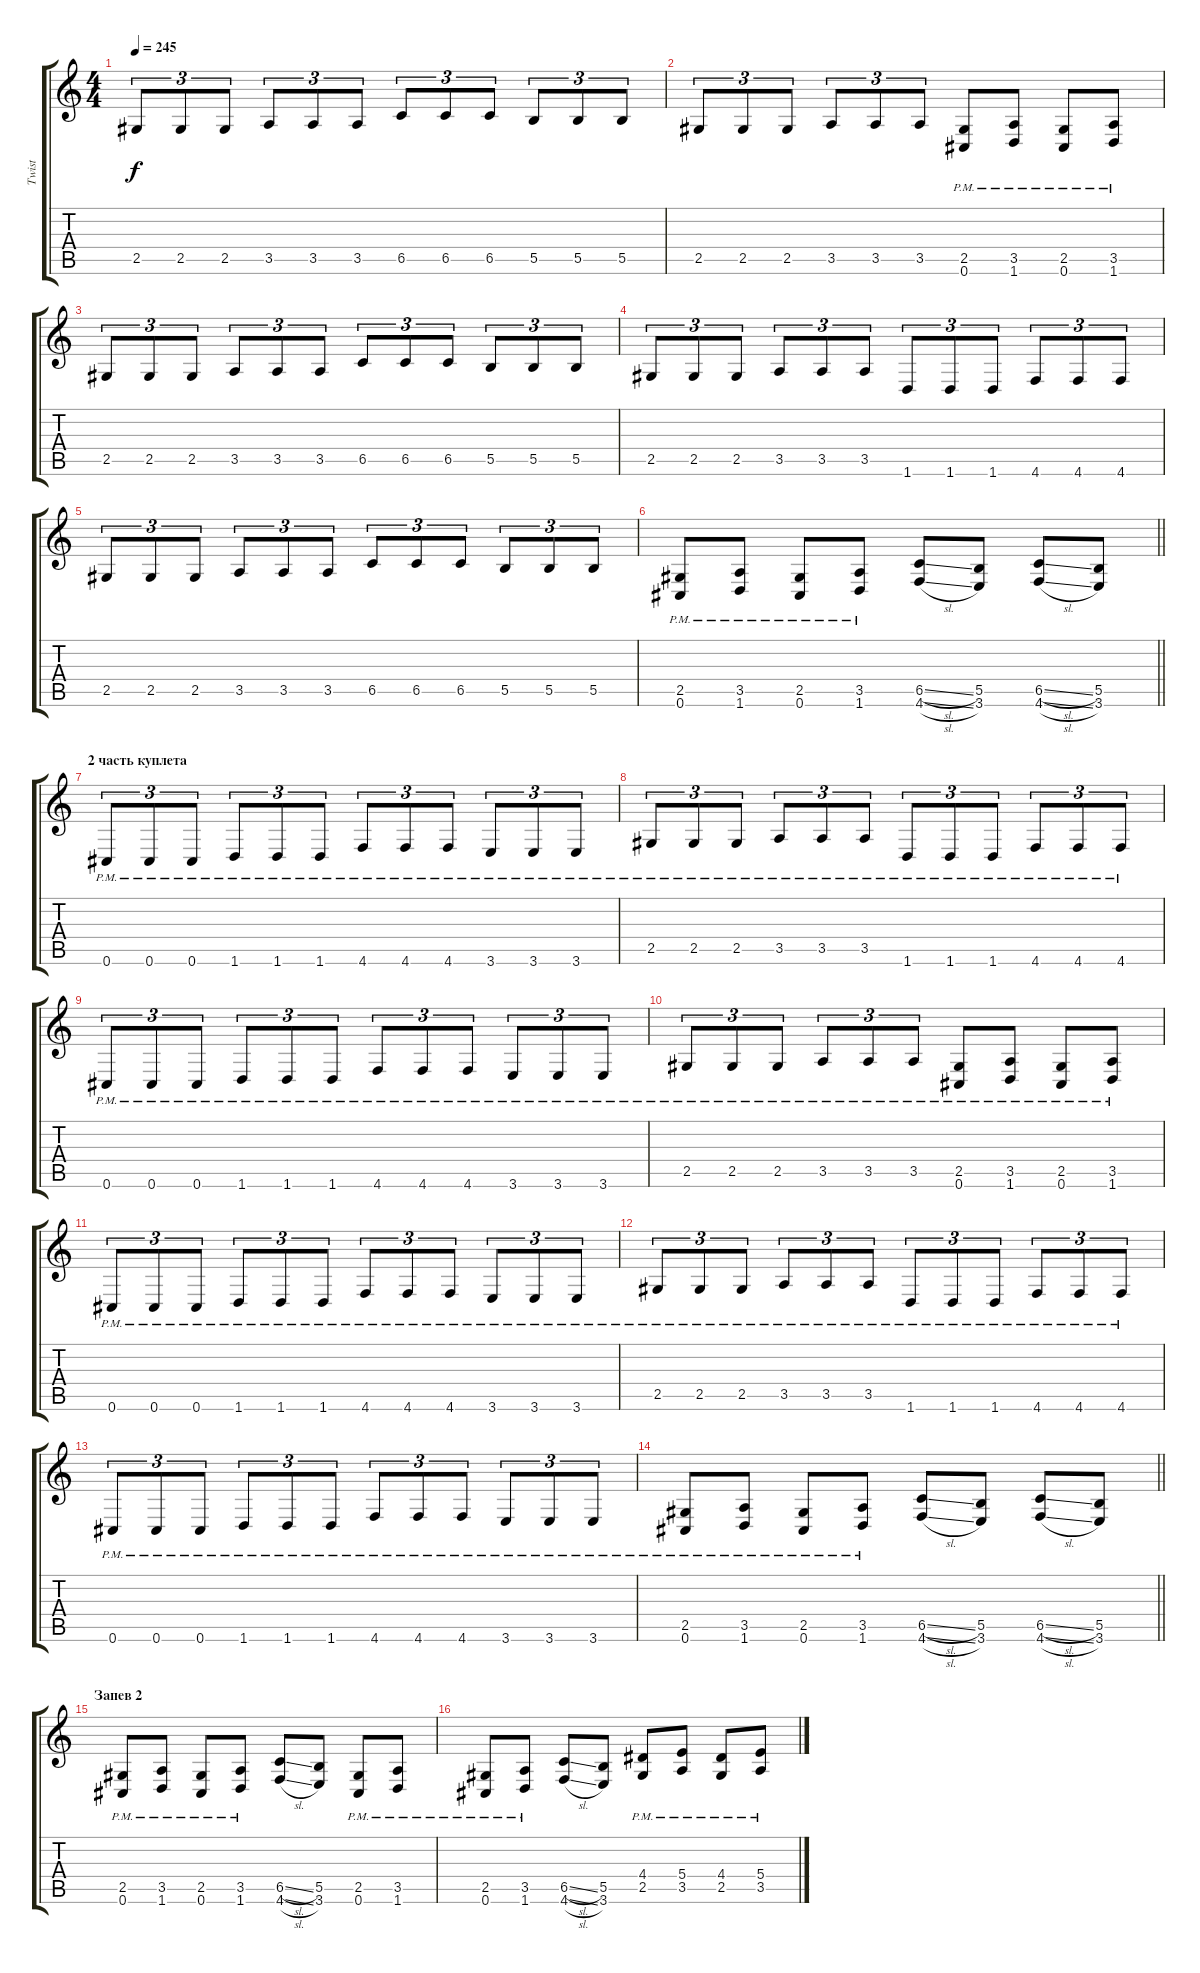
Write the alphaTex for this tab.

\track ("Twist" "Twist") {instrument distortionguitar}
\staff {score tabs}
\tuning (Db4 Ab3 E3 B2 Gb2 Db2) {hide}
\ts (4 4)
\tempo 245
\clef g2
\ks c
2.5.8{tu (3 2) dy f} 2.5.8{tu (3 2)} 2.5.8{tu (3 2)} 3.5.8{tu (3 2)} 3.5.8{tu (3 2)} 3.5.8{tu (3 2)} 6.5.8{tu (3 2)} 6.5.8{tu (3 2)} 6.5.8{tu (3 2)} 5.5.8{tu (3 2)} 5.5.8{tu (3 2)} 5.5.8{tu (3 2)} |
2.5.8{tu (3 2)} 2.5.8{tu (3 2)} 2.5.8{tu (3 2)} 3.5.8{tu (3 2)} 3.5.8{tu (3 2)} 3.5.8{tu (3 2)} (2.5{pm} 0.6{pm}).8 (3.5{pm} 1.6{pm}).8 (2.5{pm} 0.6{pm}).8 (3.5{pm} 1.6{pm}).8 |
2.5.8{tu (3 2)} 2.5.8{tu (3 2)} 2.5.8{tu (3 2)} 3.5.8{tu (3 2)} 3.5.8{tu (3 2)} 3.5.8{tu (3 2)} 6.5.8{tu (3 2)} 6.5.8{tu (3 2)} 6.5.8{tu (3 2)} 5.5.8{tu (3 2)} 5.5.8{tu (3 2)} 5.5.8{tu (3 2)} |
2.5.8{tu (3 2)} 2.5.8{tu (3 2)} 2.5.8{tu (3 2)} 3.5.8{tu (3 2)} 3.5.8{tu (3 2)} 3.5.8{tu (3 2)} 1.6.8{tu (3 2)} 1.6.8{tu (3 2)} 1.6.8{tu (3 2)} 4.6.8{tu (3 2)} 4.6.8{tu (3 2)} 4.6.8{tu (3 2)} |
2.5.8{tu (3 2)} 2.5.8{tu (3 2)} 2.5.8{tu (3 2)} 3.5.8{tu (3 2)} 3.5.8{tu (3 2)} 3.5.8{tu (3 2)} 6.5.8{tu (3 2)} 6.5.8{tu (3 2)} 6.5.8{tu (3 2)} 5.5.8{tu (3 2)} 5.5.8{tu (3 2)} 5.5.8{tu (3 2)} |
\barLineRight lightlight
(2.5{pm} 0.6{pm}).8 (3.5{pm} 1.6{pm}).8 (2.5{pm} 0.6{pm}).8 (3.5{pm} 1.6{pm}).8 (6.5{sl} 4.6{sl}).8 (5.5 3.6).8 (6.5{sl} 4.6{sl}).8 (5.5 3.6).8 |
\section ("" "2 часть куплета")
0.6{pm}.8{tu (3 2)} 0.6{pm}.8{tu (3 2)} 0.6{pm}.8{tu (3 2)} 1.6{pm}.8{tu (3 2)} 1.6{pm}.8{tu (3 2)} 1.6{pm}.8{tu (3 2)} 4.6{pm}.8{tu (3 2)} 4.6{pm}.8{tu (3 2)} 4.6{pm}.8{tu (3 2)} 3.6{pm}.8{tu (3 2)} 3.6{pm}.8{tu (3 2)} 3.6{pm}.8{tu (3 2)} |
2.5{pm}.8{tu (3 2)} 2.5{pm}.8{tu (3 2)} 2.5{pm}.8{tu (3 2)} 3.5{pm}.8{tu (3 2)} 3.5{pm}.8{tu (3 2)} 3.5{pm}.8{tu (3 2)} 1.6{pm}.8{tu (3 2)} 1.6{pm}.8{tu (3 2)} 1.6{pm}.8{tu (3 2)} 4.6{pm}.8{tu (3 2)} 4.6{pm}.8{tu (3 2)} 4.6{pm}.8{tu (3 2)} |
0.6{pm}.8{tu (3 2)} 0.6{pm}.8{tu (3 2)} 0.6{pm}.8{tu (3 2)} 1.6{pm}.8{tu (3 2)} 1.6{pm}.8{tu (3 2)} 1.6{pm}.8{tu (3 2)} 4.6{pm}.8{tu (3 2)} 4.6{pm}.8{tu (3 2)} 4.6{pm}.8{tu (3 2)} 3.6{pm}.8{tu (3 2)} 3.6{pm}.8{tu (3 2)} 3.6{pm}.8{tu (3 2)} |
2.5{pm}.8{tu (3 2)} 2.5{pm}.8{tu (3 2)} 2.5{pm}.8{tu (3 2)} 3.5{pm}.8{tu (3 2)} 3.5{pm}.8{tu (3 2)} 3.5{pm}.8{tu (3 2)} (2.5{pm} 0.6{pm}).8 (3.5{pm} 1.6{pm}).8 (2.5{pm} 0.6{pm}).8 (3.5{pm} 1.6{pm}).8 |
0.6{pm}.8{tu (3 2)} 0.6{pm}.8{tu (3 2)} 0.6{pm}.8{tu (3 2)} 1.6{pm}.8{tu (3 2)} 1.6{pm}.8{tu (3 2)} 1.6{pm}.8{tu (3 2)} 4.6{pm}.8{tu (3 2)} 4.6{pm}.8{tu (3 2)} 4.6{pm}.8{tu (3 2)} 3.6{pm}.8{tu (3 2)} 3.6{pm}.8{tu (3 2)} 3.6{pm}.8{tu (3 2)} |
2.5{pm}.8{tu (3 2)} 2.5{pm}.8{tu (3 2)} 2.5{pm}.8{tu (3 2)} 3.5{pm}.8{tu (3 2)} 3.5{pm}.8{tu (3 2)} 3.5{pm}.8{tu (3 2)} 1.6{pm}.8{tu (3 2)} 1.6{pm}.8{tu (3 2)} 1.6{pm}.8{tu (3 2)} 4.6{pm}.8{tu (3 2)} 4.6{pm}.8{tu (3 2)} 4.6{pm}.8{tu (3 2)} |
0.6{pm}.8{tu (3 2)} 0.6{pm}.8{tu (3 2)} 0.6{pm}.8{tu (3 2)} 1.6{pm}.8{tu (3 2)} 1.6{pm}.8{tu (3 2)} 1.6{pm}.8{tu (3 2)} 4.6{pm}.8{tu (3 2)} 4.6{pm}.8{tu (3 2)} 4.6{pm}.8{tu (3 2)} 3.6{pm}.8{tu (3 2)} 3.6{pm}.8{tu (3 2)} 3.6{pm}.8{tu (3 2)} |
\barLineRight lightlight
(2.5{pm} 0.6{pm}).8 (3.5{pm} 1.6{pm}).8 (2.5{pm} 0.6{pm}).8 (3.5{pm} 1.6{pm}).8 (6.5{sl} 4.6{sl}).8 (5.5 3.6).8 (6.5{sl} 4.6{sl}).8 (5.5 3.6).8 |
\section ("" "Запев 2")
(2.5{pm} 0.6{pm}).8 (3.5{pm} 1.6{pm}).8 (2.5{pm} 0.6{pm}).8 (3.5{pm} 1.6{pm}).8 (6.5{sl} 4.6{sl}).8 (5.5 3.6).8 (2.5{pm} 0.6{pm}).8 (3.5{pm} 1.6{pm}).8 |
(2.5{pm} 0.6{pm}).8 (3.5{pm} 1.6{pm}).8 (6.5{sl} 4.6{sl}).8 (5.5 3.6).8 (4.4{pm} 2.5{pm}).8 (5.4{pm} 3.5{pm}).8 (4.4{pm} 2.5{pm}).8 (5.4{pm} 3.5{pm}).8
